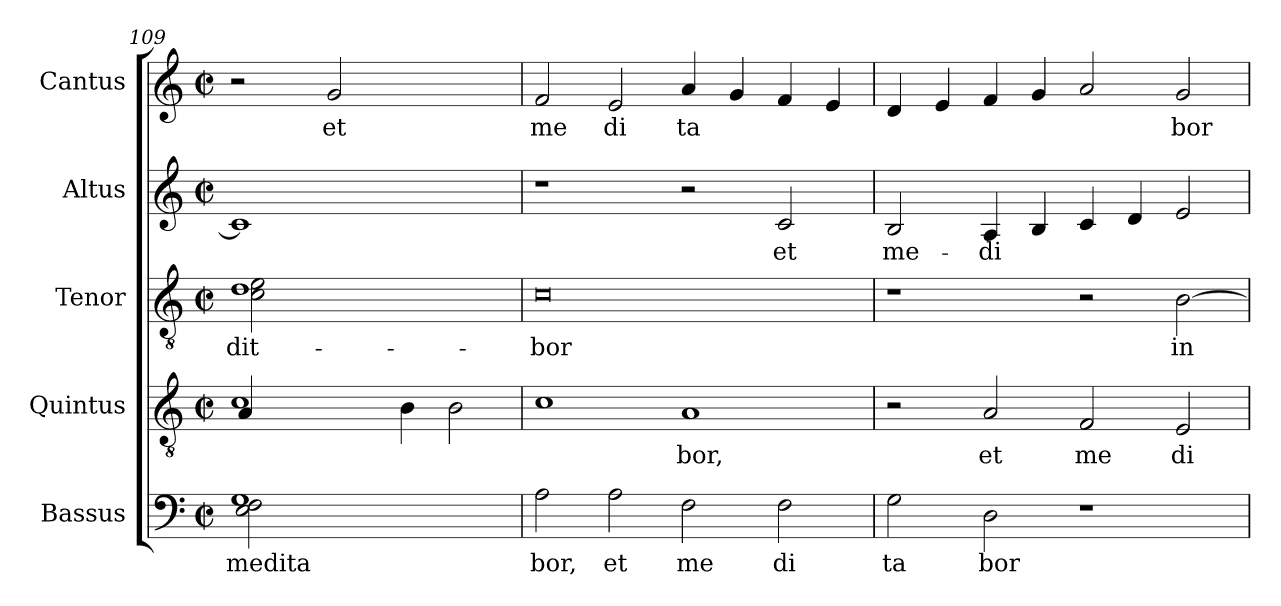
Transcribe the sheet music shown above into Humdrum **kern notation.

**kern	**text	**kern	**text	**kern	**text	**kern	**text	**kern	**text
*part5	*part5	*part4	*part4	*part3	*part3	*part2	*part2	*part1	*part1
*staff5	*staff5	*staff4	*staff4	*staff3	*staff3	*staff2	*staff2	*staff1	*staff1
*I"Bassus	*	*I"Quintus	*	*I"Tenor	*	*I"Altus	*	*I"Cantus	*
*clefF4	*	*clefGv2	*	*clefGv2	*	*clefG2	*	*clefG2	*
*k[]	*	*k[]	*	*k[]	*	*k[]	*	*k[]	*
*C:	*	*C:	*	*C:	*	*C:	*	*C:	*
*M2/2	*	*M2/2	*	*M2/2	*	*M2/2	*	*M2/2	*
*met(c|)	*	*met(c|)	*	*met(c|)	*	*met(c|)	*	*met(c|)	*
=109	=109	=109	=109	=109	=109	=109	=109	=109	=109
*^	*	*	*	*	*	*	*	*	*
!	!	!LO:LY:b:cj	!	!LO:LY:b:cj	!	!LO:LY:b	!	!LO:LY:b:cj	!	!
*	*	*	*^	*	*^	*	*	*	*	*
1G	2F\ 2E\	medita	1c	4A/	.	1d	2e\ 2c\	-dit-	1c]	.	2r	.
.	.	.	.	1.ryy	.	.	.	.	.	.	.	.
!	!	!	!	!	!	!	!	!	!	!	!	!LO:LY:b:cj
.	2.ryy	.	.	.	.	.	2.ryy	.	.	.	2g/	et
!	!	!	!	!	!LO:LY:b:cj	!	!	!	!	!	!	!
2.ryy	.	.	4B\	.	.	2.ryy	.	.	2.ryy	.	2.ryy	.
!	!	!	!	!	!LO:LY:b:cj	!	!	!	!	!	!	!
.	2ryy	.	2B\	.	.	.	2ryy	.	.	.	.	.
*	*	*	*v	*v	*	*	*	*	*	*	*	*
=110	=110	=110	=110	=110	=110	=110	=110	=110	=110	=110	=110
!	!	!LO:LY:b:cj	!	!LO:LY:b:cj	!	!	!LO:LY:b	!	!	!	!LO:LY:b:cj
*v	*v	*	*	*	*v	*v	*	*	*	*	*
2A\	bor,	1c	.	0c	-bor	1r	.	2f/	me
!	!LO:LY:b:cj	!	!	!	!	!	!	!	!LO:LY:b:cj
2A\	et	.	.	.	.	.	.	2e/	di
!	!LO:LY:b:cj	!	!LO:LY:b:cj	!	!	!	!	!	!LO:LY:b:cj
2F\	me	1A	bor,	.	.	2r	.	4a/	ta
!	!	!	!	!	!	!	!	!	!LO:LY:b:cj
.	.	.	.	.	.	.	.	4g/	.
!	!LO:LY:b:cj	!	!	!	!	!	!LO:LY:b:cj	!	!LO:LY:b:cj
2F\	di	.	.	.	.	2c/	et	4f/	.
!	!	!	!	!	!	!	!	!	!LO:LY:b:cj
.	.	.	.	.	.	.	.	4e/	.
=111	=111	=111	=111	=111	=111	=111	=111	=111	=111
!	!LO:LY:b:cj	!	!	!	!	!	!LO:LY:b:cj	!	!LO:LY:b:cj
2G\	ta	2r	.	1r	.	2B/	me-	4d/	.
!	!	!	!	!	!	!	!	!	!LO:LY:b:cj
.	.	.	.	.	.	.	.	4e/	.
!	!LO:LY:b:cj	!	!LO:LY:b:cj	!	!	!	!LO:LY:b:cj	!	!LO:LY:b:cj
2D\	bor	2A/	et	.	.	4A/	-di-	4f/	.
!	!	!	!	!	!	!	!LO:LY:b:cj	!	!LO:LY:b:cj
.	.	.	.	.	.	4B/	--	4g/	.
!	!	!	!LO:LY:b:cj	!	!	!	!LO:LY:b:cj	!	!LO:LY:b:cj
1r	.	2F/	me	2r	.	4c/	--	2a/	.
!	!	!	!	!	!	!	!LO:LY:b:cj	!	!
.	.	.	.	.	.	4d/	--	.	.
!	!	!	!LO:LY:b:cj	!	!LO:LY:b	!	!LO:LY:b:cj	!	!LO:LY:b:cj
.	.	2E/	di	[>2B\	in	2e/	--	2g/	bor
=	=	=	=	=	=	=	=	=	=
*-	*-	*-	*-	*-	*-	*-	*-	*-	*-
